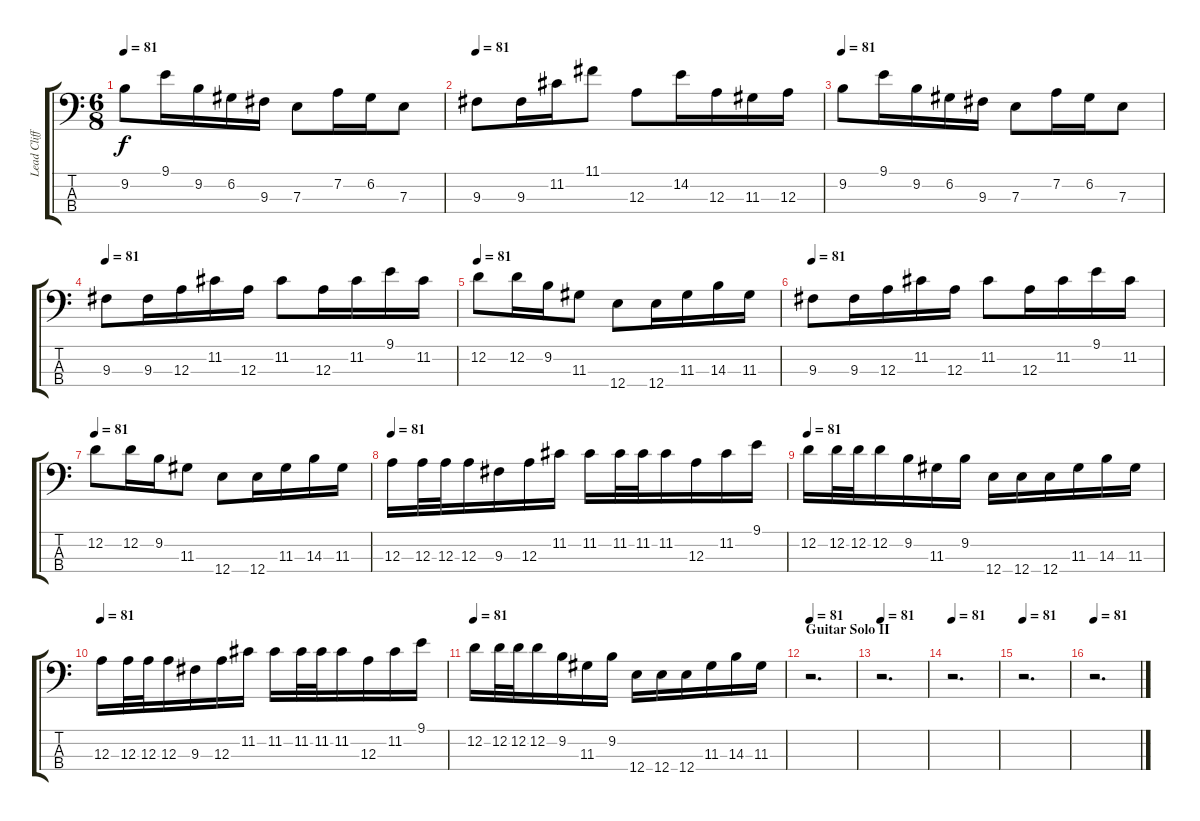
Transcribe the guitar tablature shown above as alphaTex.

\track ("Lead Cliff I" "Lead Cliff") {instrument electricbassfinger}
\staff {score tabs}
\tuning (G2 D2 A1 E1) {hide}
\ts (6 8)
\tempo 81
\clef f4
\ks c
9.2.8{dy f} 9.1.16 9.2.16 6.2.16 9.3.16 7.3.8 7.2.16 6.2.16 7.3.8 |
\tempo 81
9.3.8 9.3.16 11.2.16 11.1.8 12.3.8 14.2.16 12.3.16 11.3.16 12.3.16 |
\tempo 81
9.2.8 9.1.16 9.2.16 6.2.16 9.3.16 7.3.8 7.2.16 6.2.16 7.3.8 |
\tempo 81
9.3.8 9.3.16 12.3.16 11.2.16 12.3.16 11.2.8 12.3.16 11.2.16 9.1.16 11.2.16 |
\tempo 81
12.2.8 12.2.16 9.2.16 11.3.8 12.4.8 12.4.16 11.3.16 14.3.16 11.3.16 |
\tempo 81
9.3.8 9.3.16 12.3.16 11.2.16 12.3.16 11.2.8 12.3.16 11.2.16 9.1.16 11.2.16 |
\tempo 81
12.2.8 12.2.16 9.2.16 11.3.8 12.4.8 12.4.16 11.3.16 14.3.16 11.3.16 |
\tempo 81
12.3.16 12.3.32 12.3.32 12.3.16 9.3.16 12.3.16 11.2.16 11.2.16 11.2.32 11.2.32 11.2.16 12.3.16 11.2.16 9.1.16 |
\tempo 81
12.2.16 12.2.32 12.2.32 12.2.16 9.2.16 11.3.16 9.2.16 12.4.16 12.4.16 12.4.16 11.3.16 14.3.16 11.3.16 |
\tempo 81
12.3.16 12.3.32 12.3.32 12.3.16 9.3.16 12.3.16 11.2.16 11.2.16 11.2.32 11.2.32 11.2.16 12.3.16 11.2.16 9.1.16 |
\tempo 81
12.2.16 12.2.32 12.2.32 12.2.16 9.2.16 11.3.16 9.2.16 12.4.16 12.4.16 12.4.16 11.3.16 14.3.16 11.3.16 |
\section ("" "Guitar Solo II")
\tempo 81
r.2{d} |
\tempo 81
r.2{d} |
\tempo 81
r.2{d} |
\tempo 81
r.2{d} |
\tempo 81
r.2{d}
